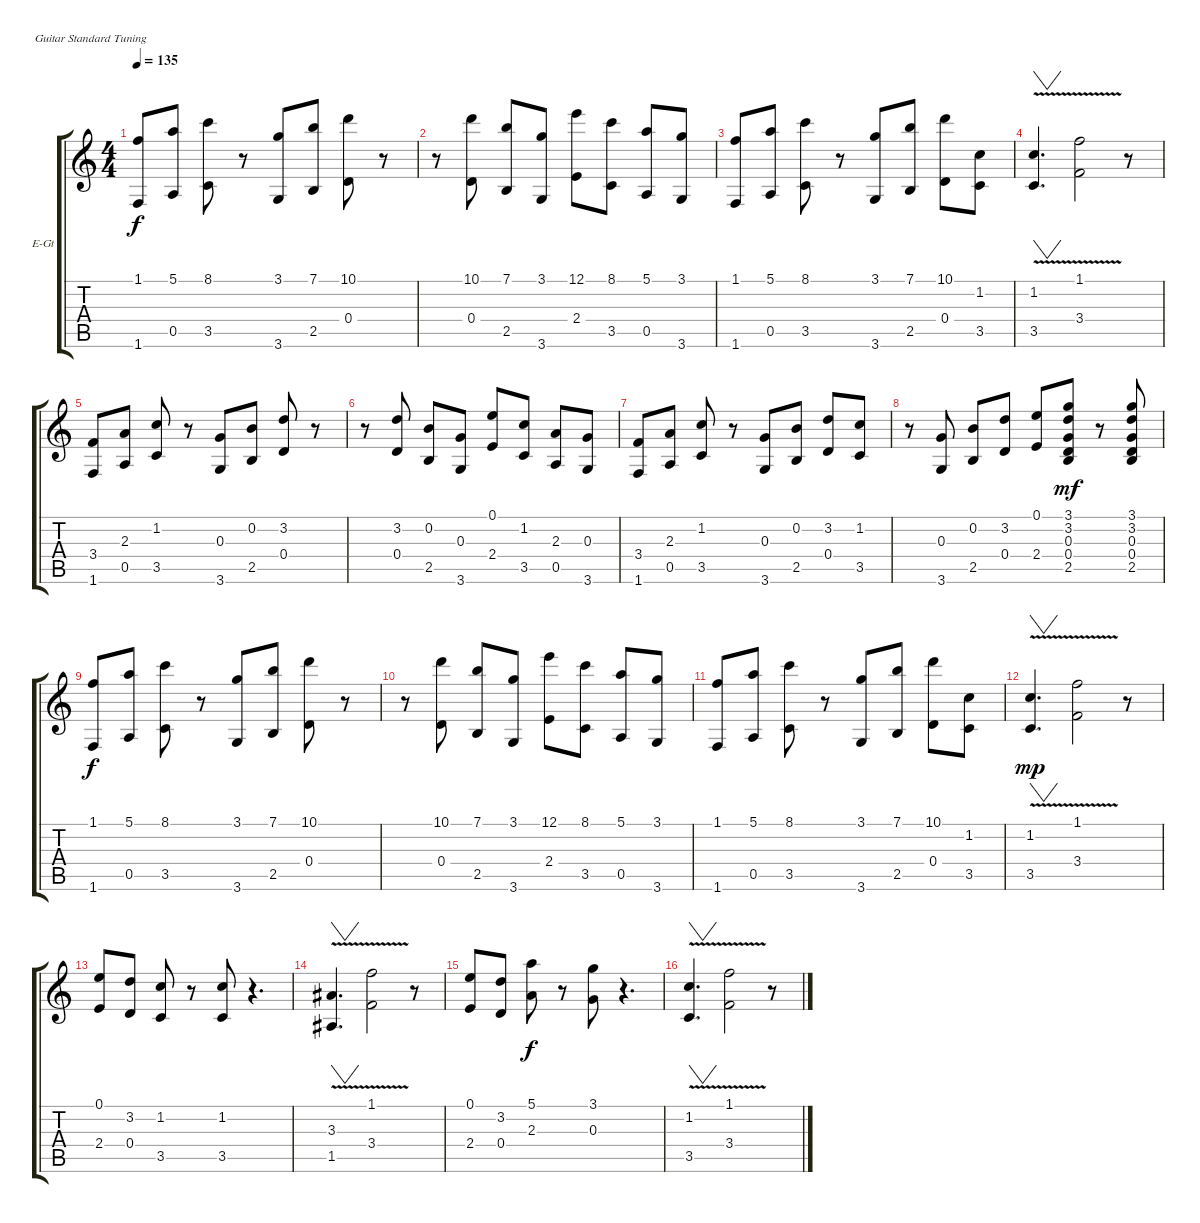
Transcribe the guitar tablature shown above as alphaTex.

\bracketExtendMode groupsimilarinstruments
\firstSystemTrackNameOrientation horizontal
\otherSystemsTrackNameOrientation horizontal
\track ("Guitar I" "E-Gt") {instrument distortionguitar}
\staff {score tabs}
\tuning (E4 B3 G3 D3 A2 E2)
\ts (4 4)
\tempo 135
\clef g2
\ks c
(1.1 1.6).8{dy f} (5.1 0.5).8 (8.1 3.5).8 r.8 (3.1 3.6).8 (7.1 2.5).8 (10.1 0.4).8 r.8 |
r.8 (10.1 0.4).8 (7.1 2.5).8 (3.1 3.6).8 (12.1 2.4).8 (8.1 3.5).8 (5.1 0.5).8 (3.1 3.6).8 |
(1.1 1.6).8 (5.1 0.5).8 (8.1 3.5).8 r.8 (3.1 3.6).8 (7.1 2.5).8 (10.1 0.4).8 (1.2 3.5).8 |
(1.2 3.5{v}).4{vw d} (1.1 3.4{v}).2 r.8 |
(3.4 1.6).8 (2.3 0.5).8 (1.2 3.5).8 r.8 (0.3 3.6).8 (0.2 2.5).8 (3.2 0.4).8 r.8 |
r.8 (3.2 0.4).8 (0.2 2.5).8 (0.3 3.6).8 (0.1 2.4).8 (1.2 3.5).8 (2.3 0.5).8 (0.3 3.6).8 |
(3.4 1.6).8 (2.3 0.5).8 (1.2 3.5).8 r.8 (0.3 3.6).8 (0.2 2.5).8 (3.2 0.4).8 (1.2 3.5).8 |
r.8 (0.3 3.6).8 (0.2 2.5).8 (3.2 0.4).8 (0.1 2.4).8 (3.1 3.2 0.3 0.4 2.5).8{dy mf} r.8 (3.1 3.2 0.3 0.4 2.5).8 |
(1.1 1.6).8{dy f} (5.1 0.5).8 (8.1 3.5).8 r.8 (3.1 3.6).8 (7.1 2.5).8 (10.1 0.4).8 r.8 |
r.8 (10.1 0.4).8 (7.1 2.5).8 (3.1 3.6).8 (12.1 2.4).8 (8.1 3.5).8 (5.1 0.5).8 (3.1 3.6).8 |
(1.1 1.6).8 (5.1 0.5).8 (8.1 3.5).8 r.8 (3.1 3.6).8 (7.1 2.5).8 (10.1 0.4).8 (1.2 3.5).8 |
(1.2 3.5{v}).4{vw d dy mp} (1.1 3.4{v}).2 r.8 |
(0.1 2.4).8 (3.2 0.4).8 (1.2 3.5).8 r.8 (1.2 3.5).8 r.4{d} |
(3.3 1.5{v}).4{vw d} (1.1 3.4{v}).2 r.8 |
(0.1 2.4).8 (3.2 0.4).8 (5.1 2.3).8{dy f} r.8 (3.1 0.3).8 r.4{d} |
(1.2 3.5{v}).4{vw d} (1.1{v} 3.4{v}).2 r.8
